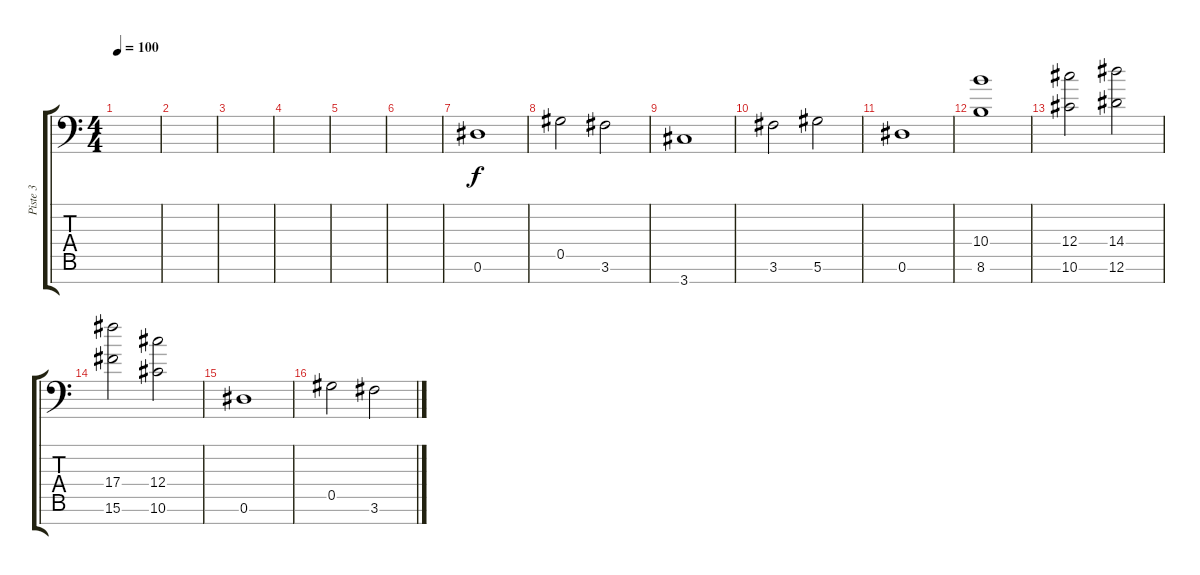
\track ("Piste 3" "Piste 3") {instrument overdrivenguitar}
\staff {score tabs}
\tuning (Eb4 Bb3 Gb3 Db3 Ab2 Eb2 Bb1) {hide}
\ts (4 4)
\tempo 100
\clef f4
\ks c
|
|
|
|
|
|
0.6.1 |
0.5.2 3.6.2 |
3.7.1 |
3.6.2 5.6.2 |
0.6.1 |
(10.4 8.6).1 |
(12.4 10.6).2 (14.4 12.6).2 |
(17.4 15.6).2 (12.4 10.6).2 |
0.6.1 |
0.5.2 3.6.2
